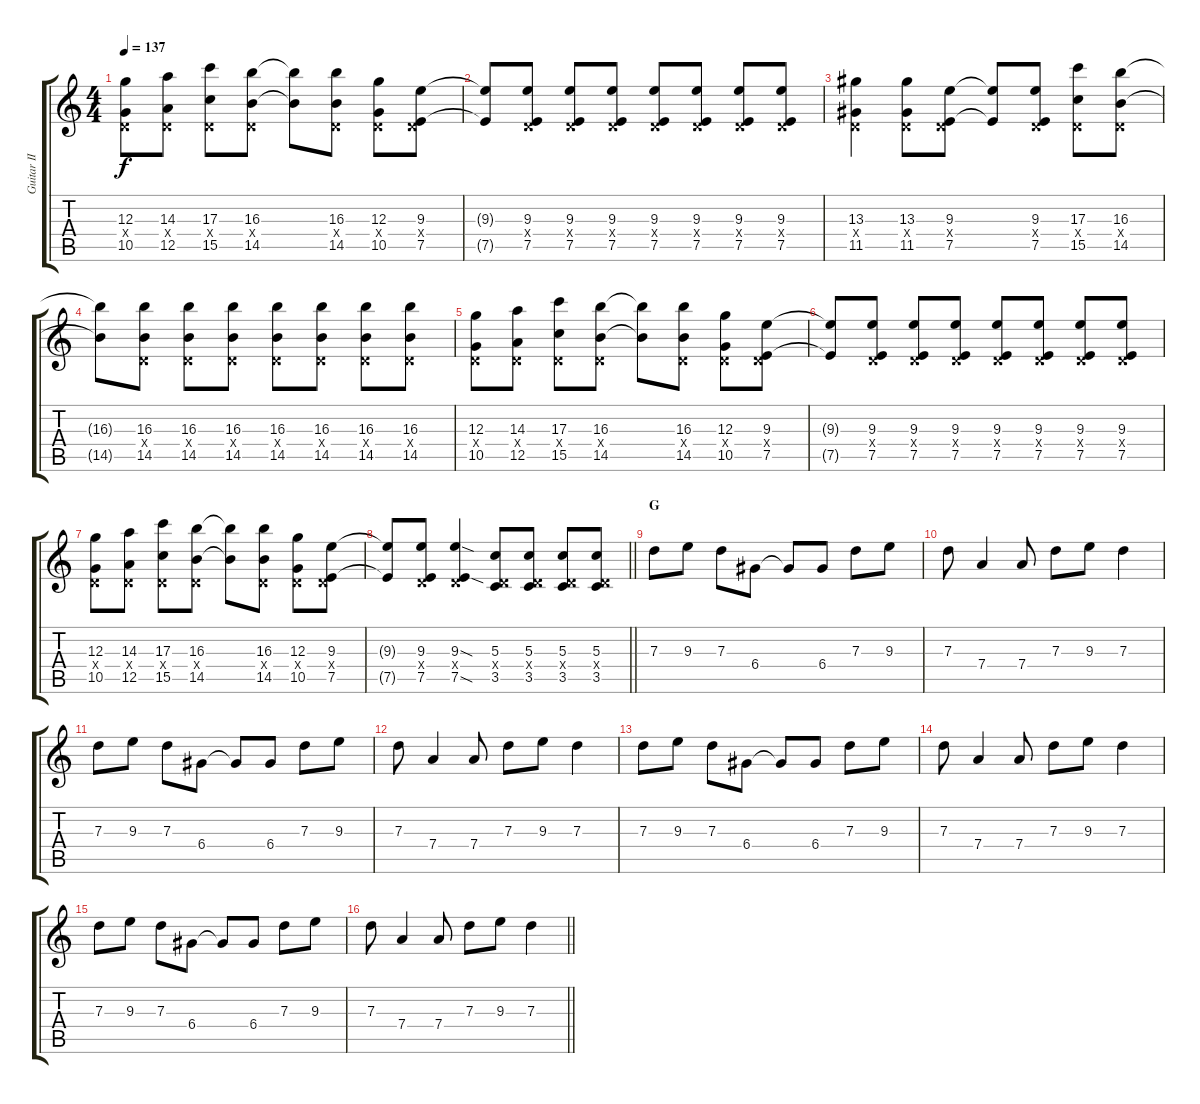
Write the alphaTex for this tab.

\track ("Guitar II - Kita" "Guitar II ") {instrument electricguitarjazz}
\staff {score tabs}
\tuning (E4 B3 G3 D3 A2 E2) {hide}
\ts (4 4)
\tempo 137
\clef g2
\ks c
(12.3 0.4{x} 10.5).8{dy f} (14.3 0.4{x} 12.5).8 (17.3 0.4{x} 15.5).8 (16.3 0.4{x} 14.5).8 (16.3{t} 14.5{t}).8 (16.3 0.4{x} 14.5).8 (12.3 0.4{x} 10.5).8 (9.3 0.4{x} 7.5).8 |
(9.3{t} 7.5{t}).8 (9.3 0.4{x} 7.5).8 (9.3 0.4{x} 7.5).8 (9.3 0.4{x} 7.5).8 (9.3 0.4{x} 7.5).8 (9.3 0.4{x} 7.5).8 (9.3 0.4{x} 7.5).8 (9.3 0.4{x} 7.5).8 |
(13.3 0.4{x} 11.5).4 (13.3 0.4{x} 11.5).8 (9.3 0.4{x} 7.5).8 (9.3{t} 7.5{t}).8 (9.3 0.4{x} 7.5).8 (17.3 0.4{x} 15.5).8 (16.3 0.4{x} 14.5).8 |
(16.3{t} 14.5{t}).8 (16.3 0.4{x} 14.5).8 (16.3 0.4{x} 14.5).8 (16.3 0.4{x} 14.5).8 (16.3 0.4{x} 14.5).8 (16.3 0.4{x} 14.5).8 (16.3 0.4{x} 14.5).8 (16.3 0.4{x} 14.5).8 |
(12.3 0.4{x} 10.5).8 (14.3 0.4{x} 12.5).8 (17.3 0.4{x} 15.5).8 (16.3 0.4{x} 14.5).8 (16.3{t} 14.5{t}).8 (16.3 0.4{x} 14.5).8 (12.3 0.4{x} 10.5).8 (9.3 0.4{x} 7.5).8 |
(9.3{t} 7.5{t}).8 (9.3 0.4{x} 7.5).8 (9.3 0.4{x} 7.5).8 (9.3 0.4{x} 7.5).8 (9.3 0.4{x} 7.5).8 (9.3 0.4{x} 7.5).8 (9.3 0.4{x} 7.5).8 (9.3 0.4{x} 7.5).8 |
(12.3 0.4{x} 10.5).8 (14.3 0.4{x} 12.5).8 (17.3 0.4{x} 15.5).8 (16.3 0.4{x} 14.5).8 (16.3{t} 14.5{t}).8 (16.3 0.4{x} 14.5).8 (12.3 0.4{x} 10.5).8 (9.3 0.4{x} 7.5).8 |
\barLineRight lightlight
(9.3{t} 7.5{t}).8 (9.3 0.4{x} 7.5).8 (9.3{sod} 0.4{x} 7.5{sod}).4 (5.3 0.4{x} 3.5).8 (5.3 0.4{x} 3.5).8 (5.3 0.4{x} 3.5).8 (5.3 0.4{x} 3.5).8 |
\section ("" "G")
7.3.8 9.3.8 7.3.8 6.4.8 6.4{t}.8 6.4.8 7.3.8 9.3.8 |
7.3.8 7.4.4 7.4.8 7.3.8 9.3.8 7.3.4 |
7.3.8 9.3.8 7.3.8 6.4.8 6.4{t}.8 6.4.8 7.3.8 9.3.8 |
7.3.8 7.4.4 7.4.8 7.3.8 9.3.8 7.3.4 |
7.3.8 9.3.8 7.3.8 6.4.8 6.4{t}.8 6.4.8 7.3.8 9.3.8 |
7.3.8 7.4.4 7.4.8 7.3.8 9.3.8 7.3.4 |
7.3.8 9.3.8 7.3.8 6.4.8 6.4{t}.8 6.4.8 7.3.8 9.3.8 |
\barLineRight lightlight
7.3.8 7.4.4 7.4.8 7.3.8 9.3.8 7.3.4
